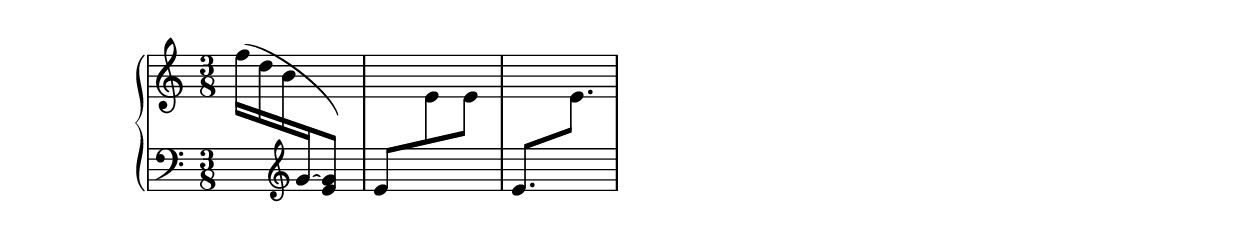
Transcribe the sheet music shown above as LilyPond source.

\version "2.12.0"
\header {
    texidoc = "Cross staff  (kneed) beams do not cause extreme slopes."
}

\layout { ragged-right = ##t}

\context PianoStaff <<
  \new Staff = "up"
  \relative c'' <<
    {
      \stemDown
      f16( d b \change Staff = down \stemUp
      \clef treble g ~ < g e>8)
      
      e[ \change Staff = up
	 \stemDown
	 e e]
      \change Staff = down
      \stemUp
      e8.[
	\change Staff = up
	\stemDown
	e8.]
      
    } \\
  >>
  \new Staff = "down" {
    \time 3/8 \clef bass s4.*3 }
>>

